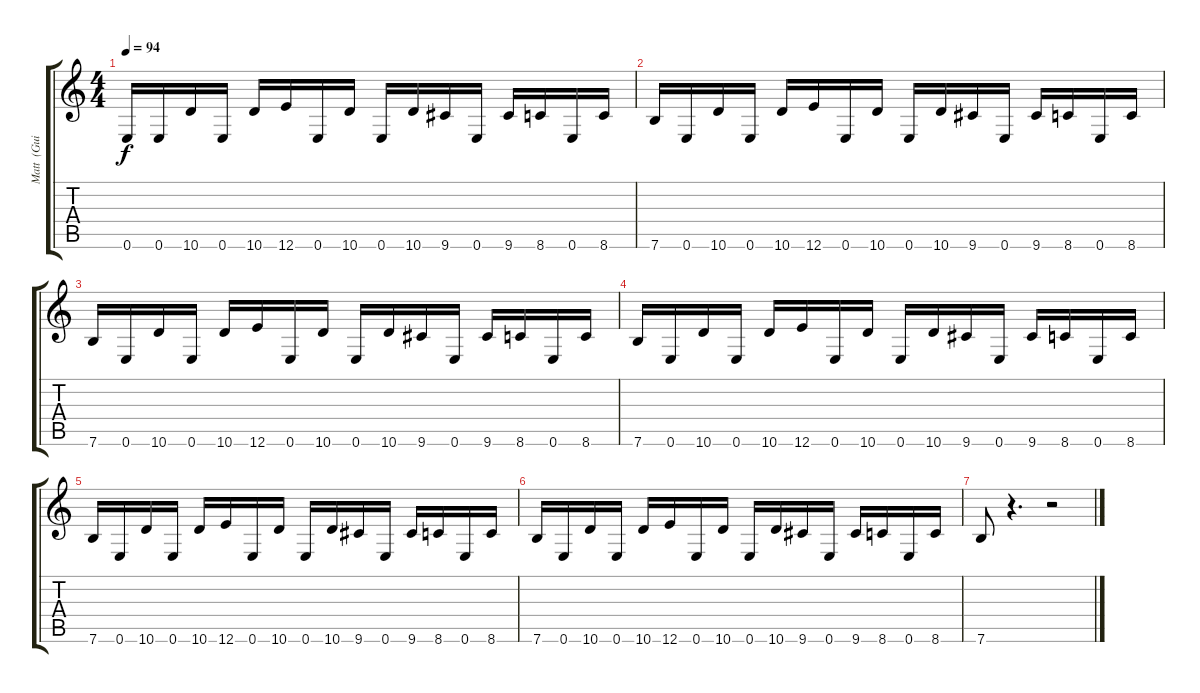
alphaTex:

\track ("Matt  (Guitar 2)" "Matt  (Gui") {instrument distortionguitar}
\staff {score tabs}
\tuning (E4 B3 G3 D3 A2 E2) {hide}
\ts (4 4)
\tempo 94
\clef g2
\ks c
0.6.16{dy f} 0.6.16 10.6.16 0.6.16 10.6.16 12.6.16 0.6.16 10.6.16 0.6.16 10.6.16 9.6.16 0.6.16 9.6.16 8.6.16 0.6.16 8.6.16 |
7.6.16 0.6.16 10.6.16 0.6.16 10.6.16 12.6.16 0.6.16 10.6.16 0.6.16 10.6.16 9.6.16 0.6.16 9.6.16 8.6.16 0.6.16 8.6.16 |
7.6.16 0.6.16 10.6.16 0.6.16 10.6.16 12.6.16 0.6.16 10.6.16 0.6.16 10.6.16 9.6.16 0.6.16 9.6.16 8.6.16 0.6.16 8.6.16 |
7.6.16 0.6.16 10.6.16 0.6.16 10.6.16 12.6.16 0.6.16 10.6.16 0.6.16 10.6.16 9.6.16 0.6.16 9.6.16 8.6.16 0.6.16 8.6.16 |
7.6.16 0.6.16 10.6.16 0.6.16 10.6.16 12.6.16 0.6.16 10.6.16 0.6.16 10.6.16 9.6.16 0.6.16 9.6.16 8.6.16 0.6.16 8.6.16 |
7.6.16 0.6.16 10.6.16 0.6.16 10.6.16 12.6.16 0.6.16 10.6.16 0.6.16 10.6.16 9.6.16 0.6.16 9.6.16 8.6.16 0.6.16 8.6.16 |
7.6.8 r.4{d} r.2
